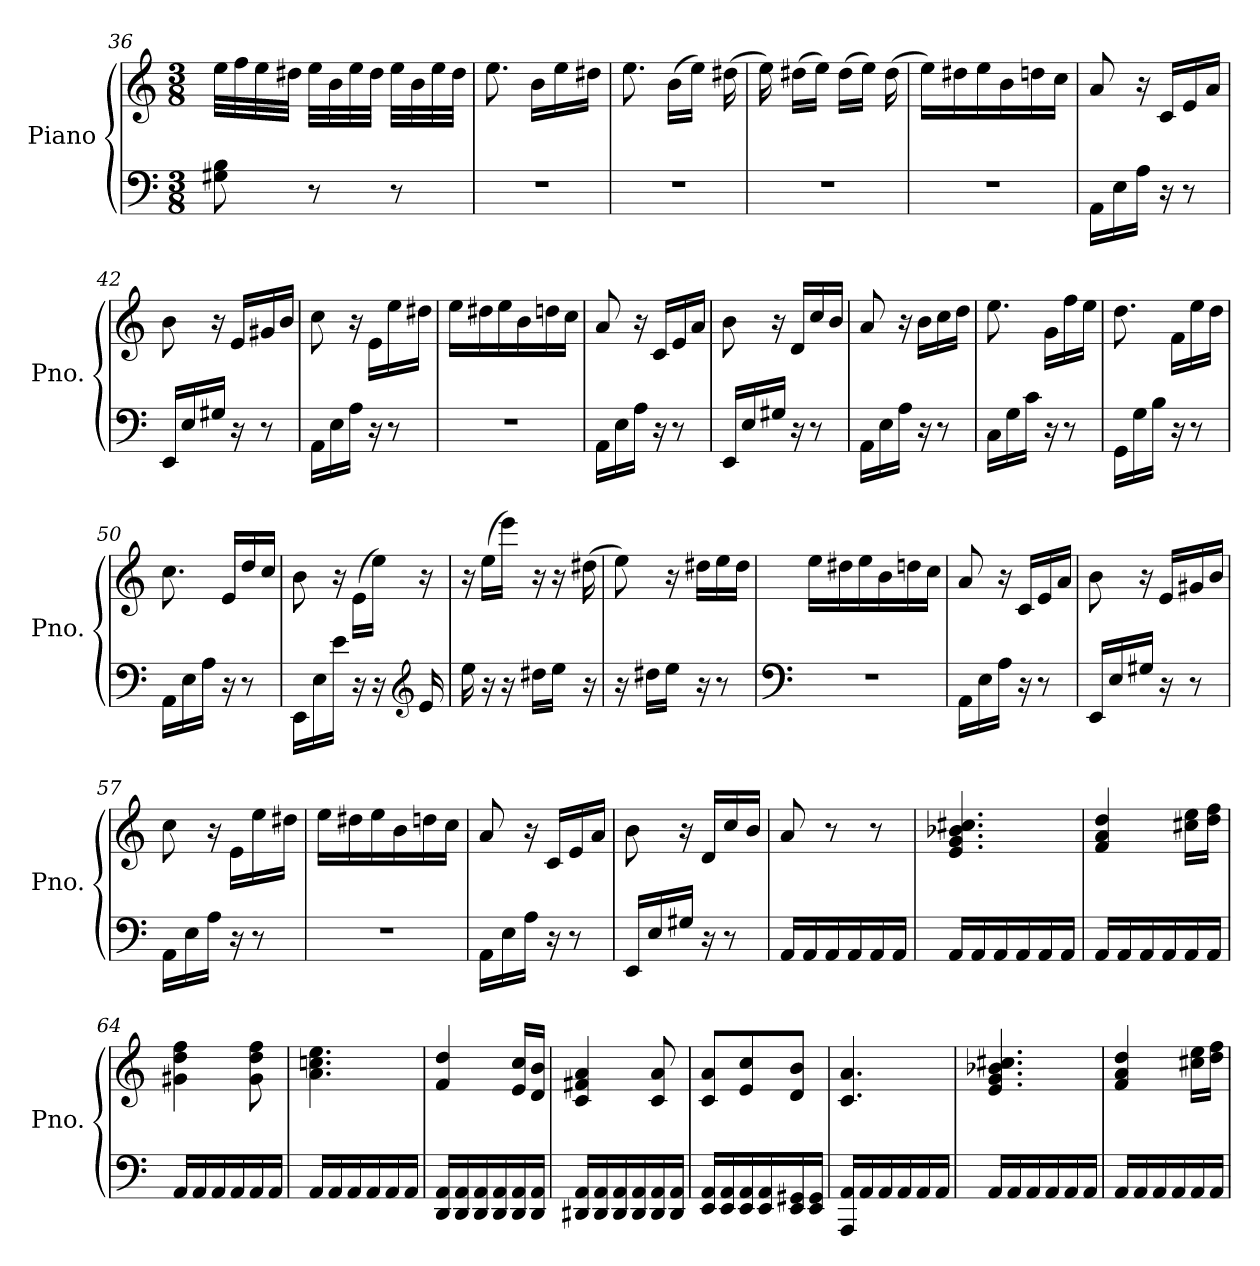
**kern	**kern
*part1	*part1
*staff2	*staff1
*I"Piano	*
*I'Pno.	*
*clefF4	*clefG2
*k[]	*k[]
*M3/8	*M3/8
=36	=36
8G#X\ 8B\	32ee\LLL
.	32ff\
.	32ee\
.	32dd#X\JJJ
8r	32ee\LLL
.	32b\
.	32ee\
.	32dd#\JJJ
8r	32ee\LLL
.	32b\
.	32ee\
.	32dd#\JJJ
=37	=37
4.r	8.ee\
.	16b\LL
.	16ee\
.	16dd#X\JJ
=38	=38
4.r	8.ee\
.	(>16b\LL
.	16ee\JJ)
.	(>16dd#X\
=39	=39
4.r	16ee\)
.	(>16dd#X\LL
.	16ee\JJ)
.	(>16dd#\LL
.	16ee\JJ)
.	(>16dd#\
=40	=40
4.r	16ee\LL)
.	16dd#X\
.	16ee\
.	16b\
.	16ddn\
.	16cc\JJ
=41	=41
16AA\LL	8a/
16E\	.
16A\JJ	16r
16r	16c/LL
8r	16e/
.	16a/JJ
=42	=42
16EE/LL	8b\
16E/	.
16G#X/JJ	16r
16r	16e/LL
8r	16g#X/
.	16b/JJ
=43	=43
16AA\LL	8cc\
16E\	.
16A\JJ	16r
16r	16e\LL
8r	16ee\
.	16dd#X\JJ
=44	=44
4.r	16ee\LL
.	16dd#X\
.	16ee\
.	16b\
.	16ddn\
.	16cc\JJ
=45	=45
16AA\LL	8a/
16E\	.
16A\JJ	16r
16r	16c/LL
8r	16e/
.	16a/JJ
=46	=46
16EE/LL	8b\
16E/	.
16G#X/JJ	16r
16r	16d/LL
8r	16cc/
.	16b/JJ
=47	=47
16AA\LL	8a/
16E\	.
16A\JJ	16r
16r	16b\LL
8r	16cc\
.	16dd\JJ
=48	=48
16C\LL	8.ee\
16G\	.
16c\JJ	.
16r	16g\LL
8r	16ff\
.	16ee\JJ
=49	=49
16GG\LL	8.dd\
16G\	.
16B\JJ	.
16r	16f\LL
8r	16ee\
.	16dd\JJ
=50	=50
16AA\LL	8.cc\
16E\	.
16A\JJ	.
16r	16e/LL
8r	16dd/
.	16cc/JJ
=51	=51
16EE\LL	8b\
16E\	.
16e\JJ	16r
16r	(>16e\LL
16r	16ee\JJ)
*clefG2	*
16e/	16r
=52	=52
16ee\	16r
16r	(>16ee\LL
16r	16eee\JJ)
16dd#X\LL	16r
16ee\JJ	16r
16r	(>16dd#X\
=53	=53
16r	8ee\)
16dd#X\LL	.
16ee\JJ	16r
16r	16dd#X\LL
8r	16ee\
.	16dd#\JJ
=54	=54
*clefF4	*
4.r	16ee\LL
.	16dd#X\
.	16ee\
.	16b\
.	16ddn\
.	16cc\JJ
=55	=55
16AA\LL	8a/
16E\	.
16A\JJ	16r
16r	16c/LL
8r	16e/
.	16a/JJ
=56	=56
16EE/LL	8b\
16E/	.
16G#X/JJ	16r
16r	16e/LL
8r	16g#X/
.	16b/JJ
=57	=57
16AA\LL	8cc\
16E\	.
16A\JJ	16r
16r	16e\LL
8r	16ee\
.	16dd#X\JJ
=58	=58
4.r	16ee\LL
.	16dd#X\
.	16ee\
.	16b\
.	16ddn\
.	16cc\JJ
=59	=59
16AA\LL	8a/
16E\	.
16A\JJ	16r
16r	16c/LL
8r	16e/
.	16a/JJ
=60	=60
16EE/LL	8b\
16E/	.
16G#X/JJ	16r
16r	16d/LL
8r	16cc/
.	16b/JJ
=61	=61
16AA/LL	8a/
16AA/	.
16AA/	8r
16AA/	.
16AA/	8r
16AA/JJ	.
=62	=62
16AA/LL	4.e/ 4.g/ 4.b-X/ 4.cc#X/
16AA/	.
16AA/	.
16AA/	.
16AA/	.
16AA/JJ	.
=63	=63
16AA/LL	4f/ 4a/ 4dd/
16AA/	.
16AA/	.
16AA/	.
16AA/	16cc#X\ 16ee\LL
16AA/JJ	16dd\ 16ff\JJ
=64	=64
16AA/LL	4g#X\ 4dd\ 4ff\
16AA/	.
16AA/	.
16AA/	.
16AA/	8g#\ 8dd\ 8ff\
16AA/JJ	.
=65	=65
16AA/LL	4.a\ 4.ccn\ 4.ee\
16AA/	.
16AA/	.
16AA/	.
16AA/	.
16AA/JJ	.
=66	=66
16DD/ 16AA/LL	4f/ 4dd/
16DD/ 16AA/	.
16DD/ 16AA/	.
16DD/ 16AA/	.
16DD/ 16AA/	16e/ 16cc/LL
16DD/ 16AA/JJ	16d/ 16b/JJ
=67	=67
16DD#X/ 16AA/LL	4c/ 4f#X/ 4a/
16DD#/ 16AA/	.
16DD#/ 16AA/	.
16DD#/ 16AA/	.
16DD#/ 16AA/	8c/ 8a/
16DD#/ 16AA/JJ	.
=68	=68
16EE/ 16AA/LL	8c/ 8a/L
16EE/ 16AA/	.
16EE/ 16AA/	8e/ 8cc/
16EE/ 16AA/	.
16EE/ 16GG#X/	8d/ 8b/J
16EE/ 16GG#/JJ	.
=69	=69
16AAA/ 16AA/LL	4.c/ 4.a/
16AA/	.
16AA/	.
16AA/	.
16AA/	.
16AA/JJ	.
=70	=70
16AA/LL	4.e/ 4.g/ 4.b-X/ 4.cc#X/
16AA/	.
16AA/	.
16AA/	.
16AA/	.
16AA/JJ	.
=71	=71
16AA/LL	4f/ 4a/ 4dd/
16AA/	.
16AA/	.
16AA/	.
16AA/	16cc#X\ 16ee\LL
16AA/JJ	16dd\ 16ff\JJ
=	=
*-	*-
